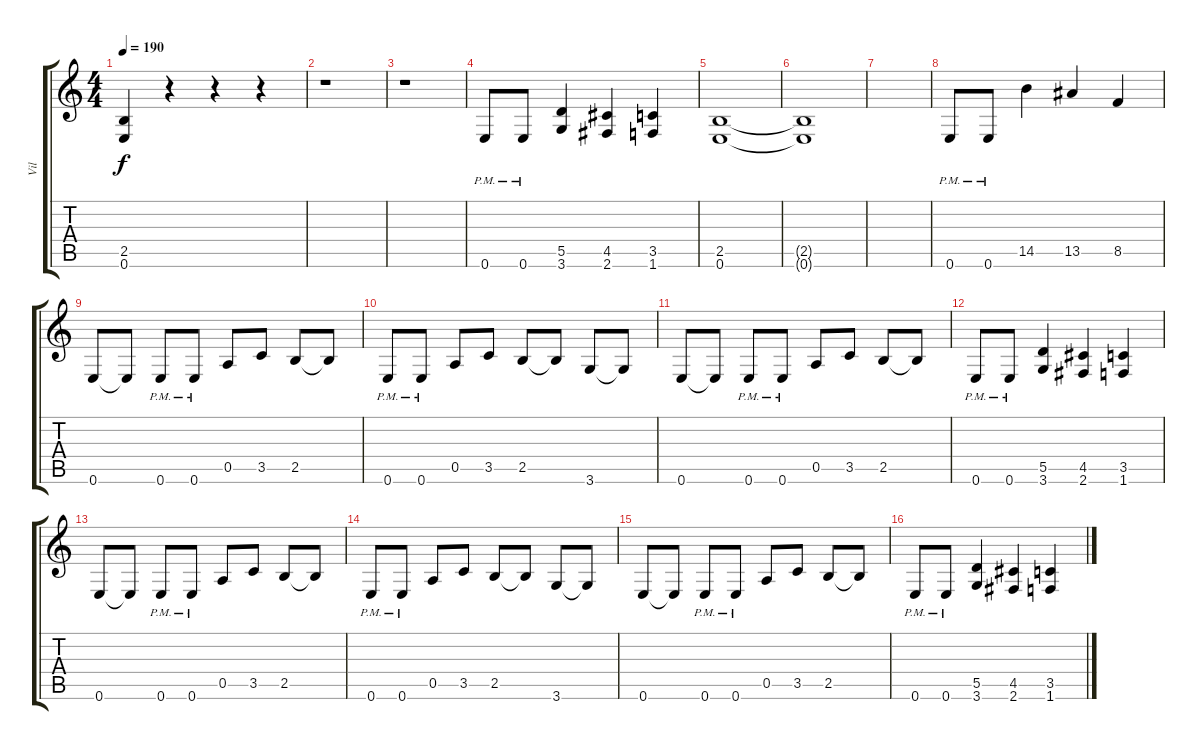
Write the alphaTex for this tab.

\track ("Vil" "Vil") {instrument overdrivenguitar}
\staff {score tabs}
\tuning (E4 B3 G3 D3 A2 E2) {hide}
\ts (4 4)
\tempo 190
\clef g2
\ks c
(2.5 0.6).4{dy f} r.4 r.4 r.4 |
r.1 |
r.1 |
0.6{pm}.8 0.6{pm}.8 (5.5 3.6).4 (4.5 2.6).4 (3.5 1.6).4 |
(2.5 0.6).1 |
(2.5{t} 0.6{t}).1 |
|
0.6{pm}.8 0.6{pm}.8 14.5.4 13.5.4 8.5.4 |
0.6.8 0.6{t}.8 0.6{pm}.8 0.6{pm}.8 0.5.8 3.5.8 2.5.8 2.5{t}.8 |
0.6{pm}.8 0.6{pm}.8 0.5.8 3.5.8 2.5.8 2.5{t}.8 3.6.8 3.6{t}.8 |
0.6.8 0.6{t}.8 0.6{pm}.8 0.6{pm}.8 0.5.8 3.5.8 2.5.8 2.5{t}.8 |
0.6{pm}.8 0.6{pm}.8 (5.5 3.6).4 (4.5 2.6).4 (3.5 1.6).4 |
0.6.8 0.6{t}.8 0.6{pm}.8 0.6{pm}.8 0.5.8 3.5.8 2.5.8 2.5{t}.8 |
0.6{pm}.8 0.6{pm}.8 0.5.8 3.5.8 2.5.8 2.5{t}.8 3.6.8 3.6{t}.8 |
0.6.8 0.6{t}.8 0.6{pm}.8 0.6{pm}.8 0.5.8 3.5.8 2.5.8 2.5{t}.8 |
0.6{pm}.8 0.6{pm}.8 (5.5 3.6).4 (4.5 2.6).4 (3.5 1.6).4
